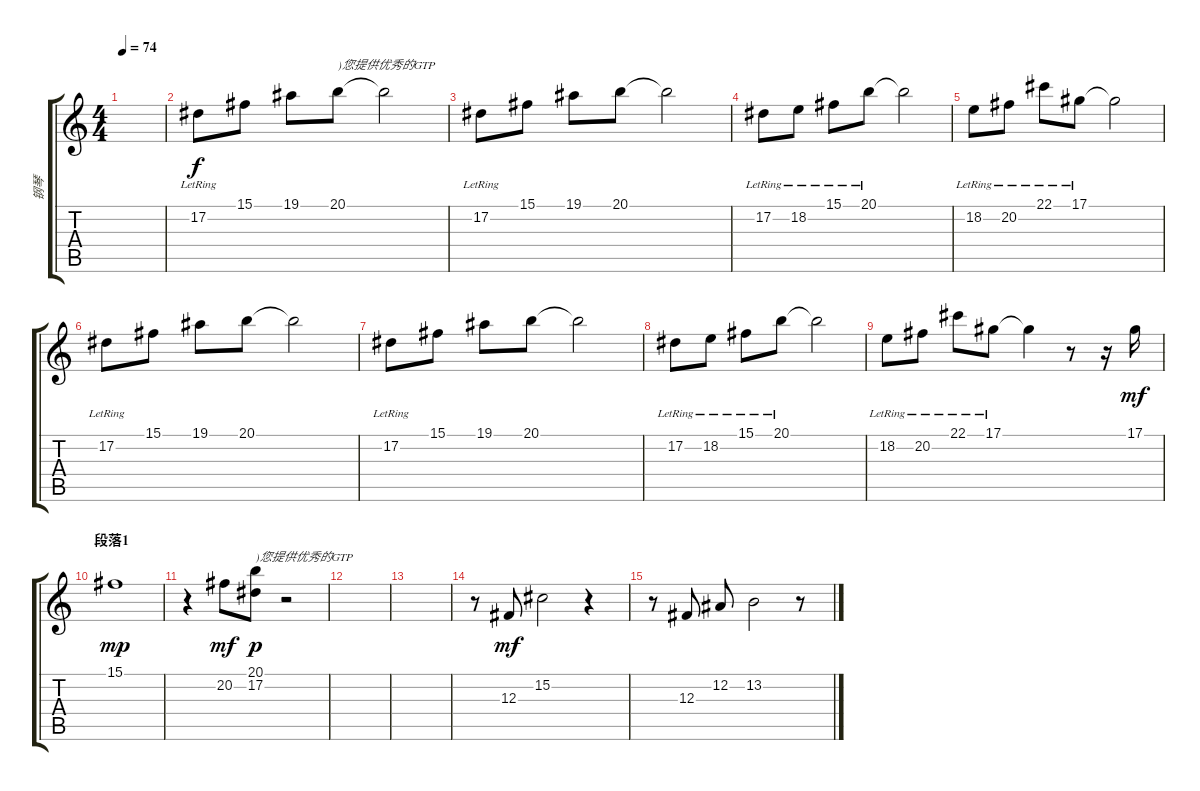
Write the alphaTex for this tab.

\track ("钢琴" "钢琴") {instrument acousticgrandpiano}
\staff {score tabs}
\tuning (Eb4 Bb3 Gb3 Db3 Ab2 Eb2) {hide}
\ts (4 4)
\tempo 74
\clef g2
\ks c
|
17.2{lr}.8 15.1.8 19.1.8 20.1.8{txt ")您提供优秀的GTP"} 20.1{t}.2 |
17.2{lr}.8 15.1.8 19.1.8 20.1.8 20.1{t}.2 |
17.2{lr}.8 18.2{lr}.8 15.1{lr}.8 20.1{lr}.8 20.1{t}.2 |
18.2{lr}.8 20.2{lr}.8 22.1{lr}.8 17.1{lr}.8 17.1{t}.2 |
17.2{lr}.8 15.1.8 19.1.8 20.1.8 20.1{t}.2 |
17.2{lr}.8 15.1.8 19.1.8 20.1.8 20.1{t}.2 |
17.2{lr}.8 18.2{lr}.8 15.1{lr}.8 20.1{lr}.8 20.1{t}.2 |
18.2{lr}.8 20.2{lr}.8 22.1{lr}.8 17.1{lr}.8 17.1{t}.4 r.8 r.16 17.1.16{dy mf} |
\section ("" "段落1")
15.1.1{dy mp} |
r.4 20.2.8{dy mf} (20.1 17.2).8{txt ")您提供优秀的GTP" dy p} r.2 |
|
|
r.8 12.3.8{dy mf} 15.2.2 r.4 |
r.8 12.3.8 12.2.8 13.2.2 r.8
